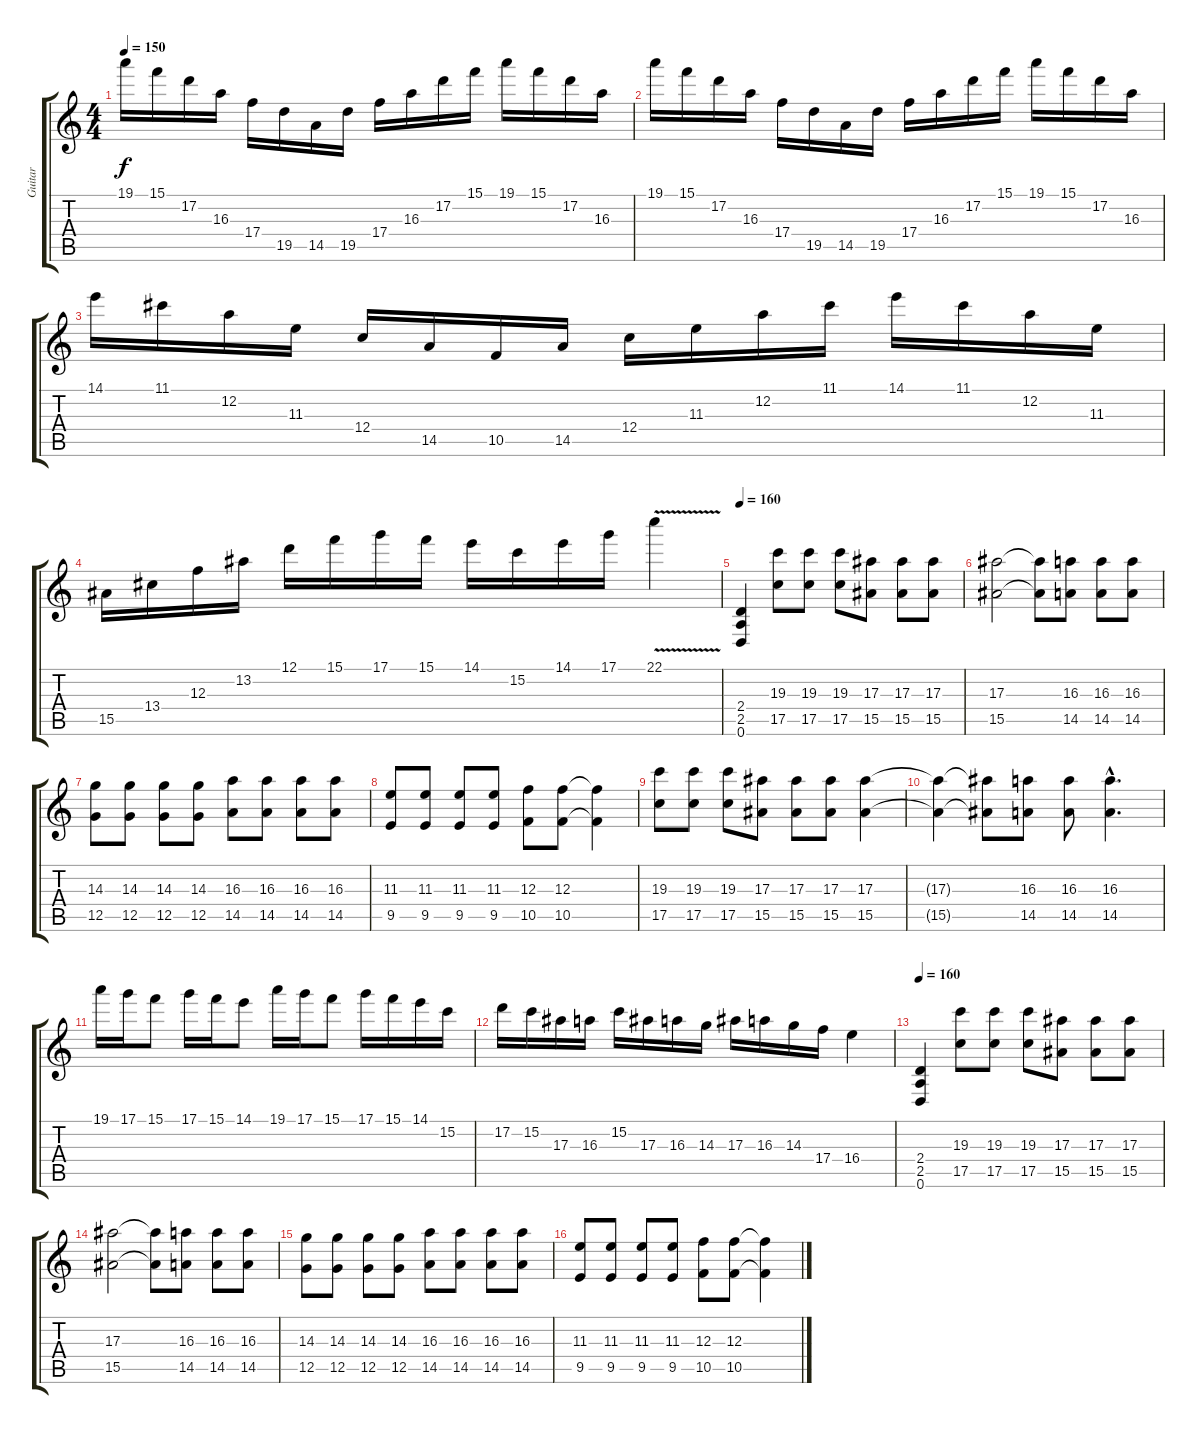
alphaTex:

\track ("Guitar" "Guitar") {instrument distortionguitar}
\staff {score tabs}
\tuning (D4 A3 F3 C3 G2 D2) {hide}
\ts (4 4)
\tempo 150
\clef g2
\ks c
19.1.16{dy f} 15.1.16 17.2.16 16.3.16 17.4.16 19.5.16 14.5.16 19.5.16 17.4.16 16.3.16 17.2.16 15.1.16 19.1.16 15.1.16 17.2.16 16.3.16 |
19.1.16 15.1.16 17.2.16 16.3.16 17.4.16 19.5.16 14.5.16 19.5.16 17.4.16 16.3.16 17.2.16 15.1.16 19.1.16 15.1.16 17.2.16 16.3.16 |
14.1.16 11.1.16 12.2.16 11.3.16 12.4.16 14.5.16 10.5.16 14.5.16 12.4.16 11.3.16 12.2.16 11.1.16 14.1.16 11.1.16 12.2.16 11.3.16 |
15.5.16 13.4.16 12.3.16 13.2.16 12.1.16 15.1.16 17.1.16 15.1.16 14.1.16 15.2.16 14.1.16 17.1.16 22.1{v}.4 |
\tempo 160
(2.4 2.5 0.6).4{balance 8} (19.3 17.5).8 (19.3 17.5).8 (19.3 17.5).8 (17.3 15.5).8 (17.3 15.5).8 (17.3 15.5).8 |
(17.3 15.5).2 (17.3{t} 15.5{t}).8 (16.3 14.5).8 (16.3 14.5).8 (16.3 14.5).8 |
(14.3 12.5).8 (14.3 12.5).8 (14.3 12.5).8 (14.3 12.5).8 (16.3 14.5).8 (16.3 14.5).8 (16.3 14.5).8 (16.3 14.5).8 |
(11.3 9.5).8 (11.3 9.5).8 (11.3 9.5).8 (11.3 9.5).8 (12.3 10.5).8 (12.3 10.5).8 (12.3{t} 10.5{t}).4 |
(19.3 17.5).8 (19.3 17.5).8 (19.3 17.5).8 (17.3 15.5).8 (17.3 15.5).8 (17.3 15.5).8 (17.3 15.5).4 |
(17.3{t} 15.5{t}).4 (17.3{t} 15.5{t}).8 (16.3 14.5).8 (16.3 14.5).8 (16.3{hac} 14.5{hac}).4{d} |
19.1.16 17.1.16 15.1.8 17.1.16 15.1.16 14.1.8 19.1.16 17.1.16 15.1.8 17.1.16 15.1.16 14.1.16 15.2.16 |
17.2.16 15.2.16 17.3.16 16.3.16 15.2.16 17.3.16 16.3.16 14.3.16 17.3.16 16.3.16 14.3.16 17.4.16 16.4.4 |
\tempo 160
(2.4 2.5 0.6).4{balance 8} (19.3 17.5).8 (19.3 17.5).8 (19.3 17.5).8 (17.3 15.5).8 (17.3 15.5).8 (17.3 15.5).8 |
(17.3 15.5).2 (17.3{t} 15.5{t}).8 (16.3 14.5).8 (16.3 14.5).8 (16.3 14.5).8 |
(14.3 12.5).8 (14.3 12.5).8 (14.3 12.5).8 (14.3 12.5).8 (16.3 14.5).8 (16.3 14.5).8 (16.3 14.5).8 (16.3 14.5).8 |
(11.3 9.5).8 (11.3 9.5).8 (11.3 9.5).8 (11.3 9.5).8 (12.3 10.5).8 (12.3 10.5).8 (12.3{t} 10.5{t}).4
